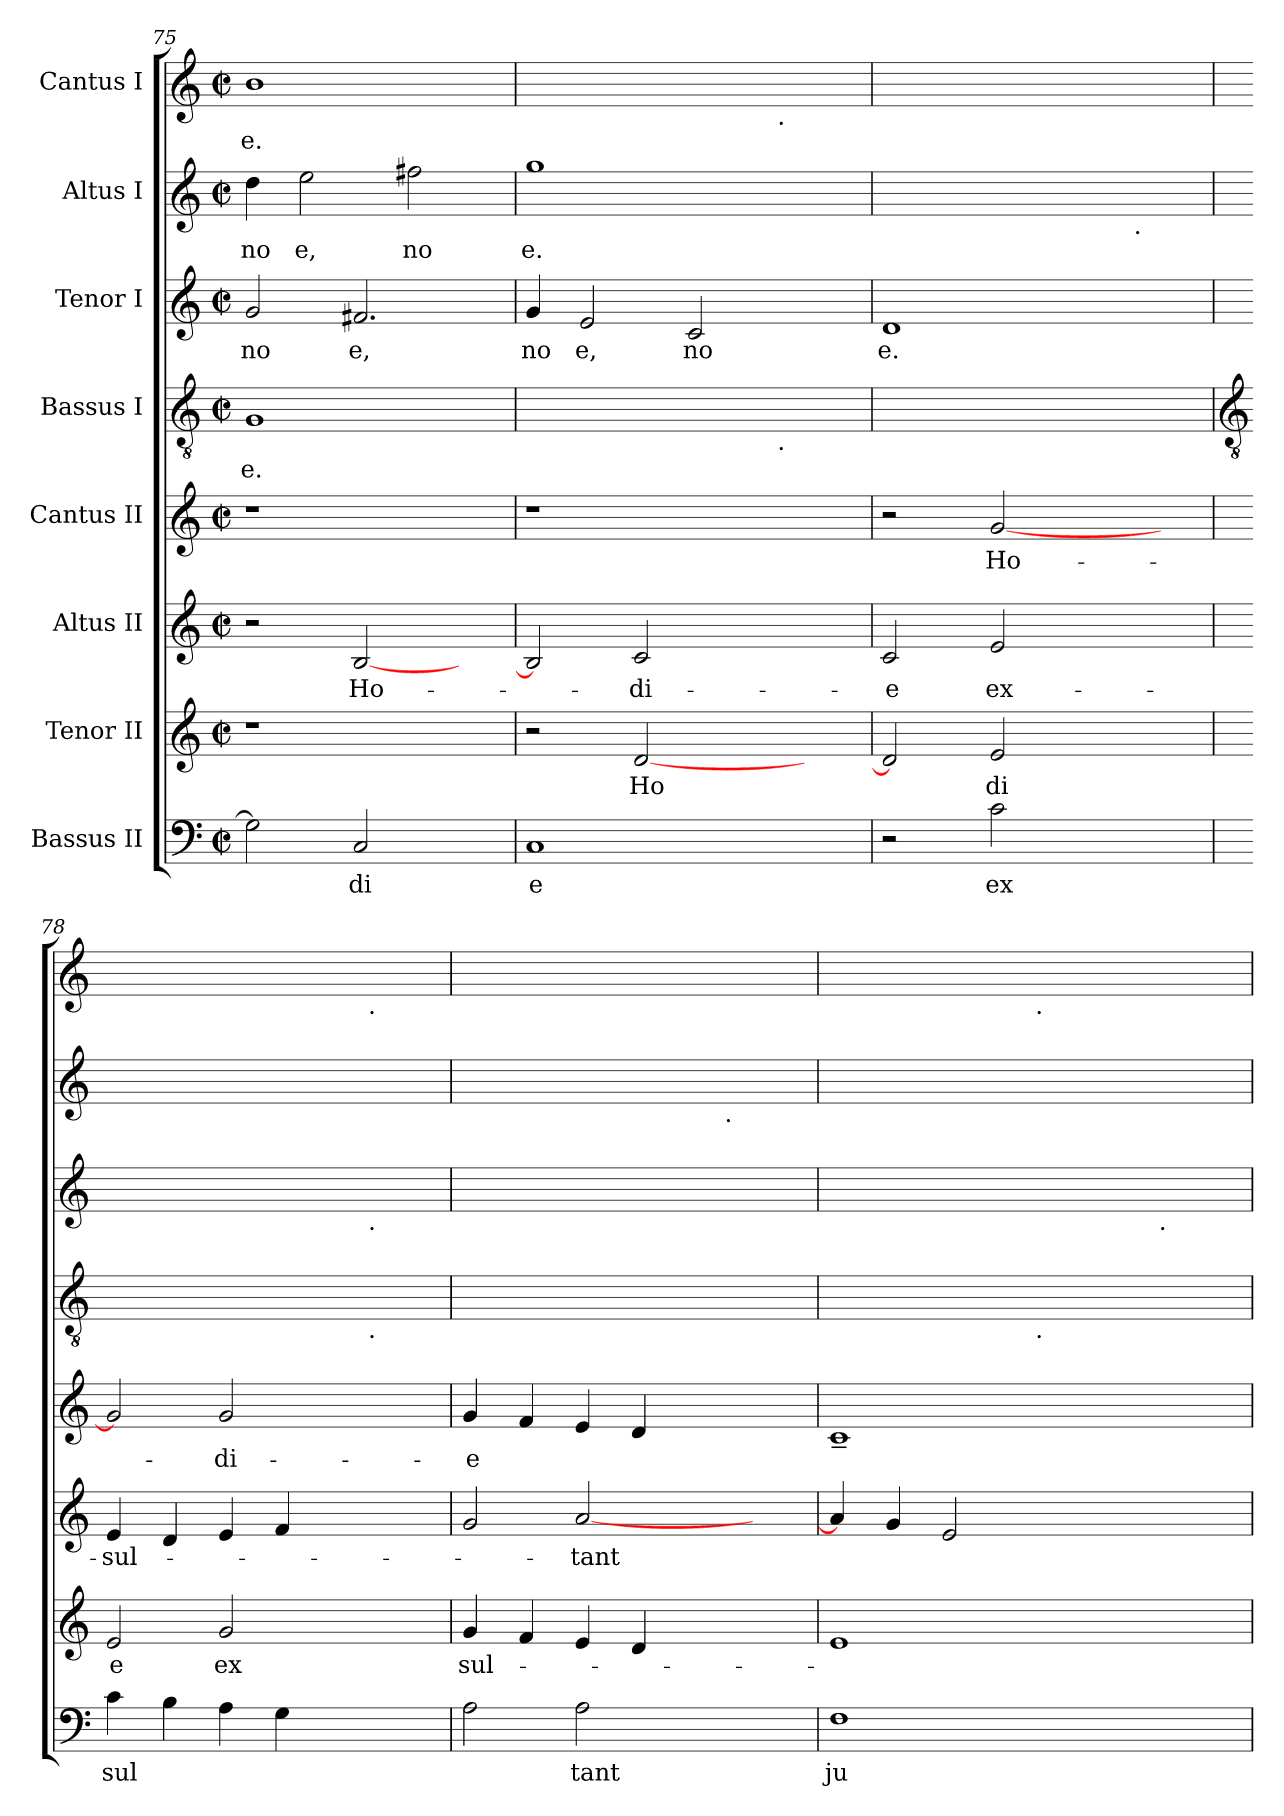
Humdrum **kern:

**kern	**text	**kern	**text	**kern	**text	**kern	**text	**kern	**text	**kern	**text	**kern	**text	**kern	**text
*part8	*part8	*part7	*part7	*part6	*part6	*part5	*part5	*part4	*part4	*part3	*part3	*part2	*part2	*part1	*part1
*staff8	*staff8	*staff7	*staff7	*staff6	*staff6	*staff5	*staff5	*staff4	*staff4	*staff3	*staff3	*staff2	*staff2	*staff1	*staff1
*I"Bassus II	*	*I"Tenor II	*	*I"Altus II	*	*I"Cantus II	*	*I"Bassus I	*	*I"Tenor I	*	*I"Altus I	*	*I"Cantus I	*
*clefF4	*	*clefG2	*	*clefG2	*	*clefG2	*	*clefGv2	*	*clefG2	*	*clefG2	*	*clefG2	*
*k[]	*	*k[]	*	*k[]	*	*k[]	*	*k[]	*	*k[]	*	*k[]	*	*k[]	*
*C:	*	*C:	*	*C:	*	*C:	*	*C:	*	*C:	*	*C:	*	*C:	*
*M2/2	*	*M2/2	*	*M2/2	*	*M2/2	*	*M2/2	*	*M2/2	*	*M2/2	*	*M2/2	*
*met(c|)	*	*met(c|)	*	*met(c|)	*	*met(c|)	*	*met(c|)	*	*met(c|)	*	*met(c|)	*	*met(c|)	*
=75	=75	=75	=75	=75	=75	=75	=75	=75	=75	=75	=75	=75	=75	=75	=75
!	!	!	!	!	!	!	!	!	!LO:LY:b	!	!LO:LY:b	!	!LO:LY:b	!	!LO:LY:b
2G\]	.	1r	.	2r	.	1r	.	1G	-e.	2g/	no	4dd\	no	1b	-e.
!	!	!	!	!	!	!	!	!	!	!	!	!	!LO:LY:b	!	!
.	.	.	.	.	.	.	.	.	.	.	.	2ee\	e,	.	.
!	!LO:LY:b	!	!	!	!LO:LY:b	!	!	!	!	!	!LO:LY:b	!	!	!	!
2C/	di	.	.	[2B/	Ho-	.	.	.	.	2.f#X/	e,	.	.	.	.
!	!	!	!	!	!	!	!	!	!	!	!	!	!LO:LY:b	!	!
.	.	.	.	.	.	.	.	.	.	.	.	2ff#X\	no	.	.
4ryy	.	4ryy	.	4ryy	.	4ryy	.	4ryy	.	.	.	.	.	4ryy	.
=76	=76	=76	=76	=76	=76	=76	=76	=76	=76	=76	=76	=76	=76	=76	=76
!	!LO:LY:b	!	!	!	!	!	!	!	!	!	!LO:LY:b	!	!LO:LY:b	!	!
1C	e	2r	.	2B/]	.	1r	.	4ryy	.	4g/	no	1gg	e.	4ryy	.
!	!	!	!	!	!	!	!	!	!	!	!LO:LY:b	!	!	!	!
.	.	.	.	.	.	.	.	4ryy	.	2e/	e,	.	.	4ryy	.
!	!	!	!LO:LY:b	!	!LO:LY:b	!	!	!	!	!	!	!	!	!	!
.	.	[2d/	Ho	2c/	-di-	.	.	4ryy	.	.	.	.	.	4ryy	.
!	!	!	!	!	!	!	!	!	!	!	!LO:LY:b	!	!	!	!
.	.	.	.	.	.	.	.	32ryy	.	2c/	no	.	.	32ryy	.
.	.	.	.	.	.	.	.	32ryy	.	.	.	.	.	32ryy	.
.	.	.	.	.	.	.	.	32ryy	.	.	.	.	.	32ryy	.
.	.	.	.	.	.	.	.	32ryy	.	.	.	.	.	32ryy	.
.	.	.	.	.	.	.	.	32ryy	.	.	.	.	.	32ryy	.
.	.	.	.	.	.	.	.	32ryy	.	.	.	.	.	32ryy	.
!	!	!	!	!	!	!	!	!	!	!	!	!	!	!LO:TX:b:t=.	!
!	!	!	!	!	!	!	!	!LO:TX:b:t=.	!	!	!	!	!	!	!
.	.	.	.	.	.	.	.	32ryy	.	.	.	.	.	32ryy	.
.	.	.	.	.	.	.	.	4ryy	.	.	.	.	.	4ryy	.
4ryy	.	4ryy	.	4ryy	.	4ryy	.	.	.	.	.	4ryy	.	.	.
.	.	.	.	.	.	.	.	32ryy	.	.	.	.	.	32ryy	.
!!LO:LB:g=z
=77	=77	=77	=77	=77	=77	=77	=77	=77	=77	=77	=77	=77	=77	=77	=77
!	!	!	!	!	!LO:LY:b	!	!	!	!	!	!LO:LY:b	!	!	!	!
2r	.	2d/]	.	2c/	-e	2r	.	4ryy	.	1d	e.	4ryy	.	4ryy	.
.	.	.	.	.	.	.	.	4ryy	.	.	.	4ryy	.	4ryy	.
!	!LO:LY:b	!	!LO:LY:b	!	!LO:LY:b	!	!LO:LY:b	!	!	!	!	!	!	!	!
2c\	ex	2e/	di	2e/	ex-	[2g/	Ho-	4ryy	.	.	.	4ryy	.	4ryy	.
.	.	.	.	.	.	.	.	32ryy	.	.	.	32ryy	.	32ryy	.
.	.	.	.	.	.	.	.	4..ryy	.	.	.	32ryy	.	4..ryy	.
.	.	.	.	.	.	.	.	.	.	.	.	32ryy	.	.	.
.	.	.	.	.	.	.	.	.	.	.	.	32ryy	.	.	.
.	.	.	.	.	.	.	.	.	.	.	.	32ryy	.	.	.
.	.	.	.	.	.	.	.	.	.	.	.	32ryy	.	.	.
!	!	!	!	!	!	!	!	!	!	!	!	!LO:TX:b:t=.	!	!	!
.	.	.	.	.	.	.	.	.	.	.	.	32ryy	.	.	.
.	.	.	.	.	.	.	.	.	.	.	.	4ryy	.	.	.
8..ryy	.	8..ryy	.	8..ryy	.	8..ryy	.	.	.	8..ryy	.	.	.	.	.
!!LO:LB:g=z
=78	=78	=78	=78	=78	=78	=78	=78	=78	=78	=78	=78	=78	=78	=78	=78
*	*	*	*	*	*	*	*	*clefGv2	*	*	*	*	*	*	*
!	!LO:LY:b	!	!LO:LY:b	!	!LO:LY:b	!	!	!	!	!	!	!	!	!	!
4c\	sul	2e/	e	4e/	-sul-	2g/]	.	4ryy	.	4ryy	.	4ryy	.	4ryy	.
4B\	.	.	.	4d/	.	.	.	4ryy	.	4ryy	.	4ryy	.	4ryy	.
!	!	!	!LO:LY:b	!	!	!	!LO:LY:b	!	!	!	!	!	!	!	!
4A\	.	2g/	ex	4e/	.	2g/	-di-	4ryy	.	4ryy	.	4ryy	.	4ryy	.
4G\	.	.	.	4f/	.	.	.	32ryy	.	32ryy	.	32ryy	.	32ryy	.
.	.	.	.	.	.	.	.	32ryy	.	32ryy	.	4..ryy	.	32ryy	.
.	.	.	.	.	.	.	.	32ryy	.	32ryy	.	.	.	32ryy	.
.	.	.	.	.	.	.	.	32ryy	.	32ryy	.	.	.	32ryy	.
.	.	.	.	.	.	.	.	32ryy	.	32ryy	.	.	.	32ryy	.
.	.	.	.	.	.	.	.	32ryy	.	32ryy	.	.	.	32ryy	.
!	!	!	!	!	!	!	!	!	!	!	!	!	!	!LO:TX:b:t=.	!
!	!	!	!	!	!	!	!	!	!	!LO:TX:b:t=.	!	!	!	!	!
!	!	!	!	!	!	!	!	!LO:TX:b:t=.	!	!	!	!	!	!	!
.	.	.	.	.	.	.	.	32ryy	.	32ryy	.	.	.	32ryy	.
.	.	.	.	.	.	.	.	4ryy	.	4ryy	.	.	.	4ryy	.
8..ryy	.	8..ryy	.	8..ryy	.	8..ryy	.	.	.	.	.	.	.	.	.
!!LO:LB:g=z
=79A	=79A	=79A	=79A	=79A	=79A	=79A	=79A	=79A	=79A	=79A	=79A	=79A	=79A	=79A	=79A
!	!	!	!LO:LY:b	!	!	!	!LO:LY:b	!	!	!	!	!	!	!	!
2A\	.	4g/	sul-	2g/	.	4g/	-e	4ryy	.	4ryy	.	4ryy	.	4ryy	.
.	.	4f/	.	.	.	4f/	.	4ryy	.	4ryy	.	4ryy	.	4ryy	.
!	!LO:LY:b	!	!	!	!LO:LY:b	!	!	!	!	!	!	!	!	!	!
2A\	tant	4e/	.	[2a/	-tant	4e/	.	4ryy	.	4ryy	.	4ryy	.	4ryy	.
.	.	4d/	.	.	.	4d/	.	32ryy	.	32ryy	.	32ryy	.	32ryy	.
.	.	.	.	.	.	.	.	4ryy	.	4..ryy	.	32ryy	.	4ryy	.
.	.	.	.	.	.	.	.	.	.	.	.	32ryy	.	.	.
.	.	.	.	.	.	.	.	.	.	.	.	32ryy	.	.	.
.	.	.	.	.	.	.	.	.	.	.	.	32ryy	.	.	.
.	.	.	.	.	.	.	.	.	.	.	.	32ryy	.	.	.
!	!	!	!	!	!	!	!	!	!	!	!	!LO:TX:b:t=.	!	!	!
.	.	.	.	.	.	.	.	.	.	.	.	32ryy	.	.	.
.	.	.	.	.	.	.	.	.	.	.	.	4ryy	.	.	.
8..ryy	.	8..ryy	.	8..ryy	.	8..ryy	.	.	.	.	.	.	.	.	.
.	.	.	.	.	.	.	.	8.ryy	.	.	.	.	.	8.ryy	.
!!LO:LB:g=z
=80A	=80A	=80A	=80A	=80A	=80A	=80A	=80A	=80A	=80A	=80A	=80A	=80A	=80A	=80A	=80A
!	!LO:LY:b	!	!	!	!	!	!	!	!	!	!	!	!	!	!
1F	ju	1e	.	4a/]	.	1c~	.	4ryy	.	4ryy	.	4ryy	.	4ryy	.
.	.	.	.	4g/	.	.	.	4ryy	.	4ryy	.	4ryy	.	4ryy	.
.	.	.	.	2e/	.	.	.	32ryy	.	4ryy	.	4ryy	.	32ryy	.
.	.	.	.	.	.	.	.	32ryy	.	.	.	.	.	32ryy	.
.	.	.	.	.	.	.	.	32ryy	.	.	.	.	.	32ryy	.
.	.	.	.	.	.	.	.	32ryy	.	.	.	.	.	32ryy	.
.	.	.	.	.	.	.	.	32ryy	.	.	.	.	.	32ryy	.
.	.	.	.	.	.	.	.	32ryy	.	.	.	.	.	32ryy	.
!	!	!	!	!	!	!	!	!	!	!	!	!	!	!LO:TX:b:t=.	!
!	!	!	!	!	!	!	!	!LO:TX:b:t=.	!	!	!	!	!	!	!
.	.	.	.	.	.	.	.	32ryy	.	.	.	.	.	32ryy	.
.	.	.	.	.	.	.	.	4ryy	.	.	.	.	.	4ryy	.
.	.	.	.	.	.	.	.	.	.	32ryy	.	32ryy	.	.	.
.	.	.	.	.	.	.	.	.	.	32ryy	.	4ryy	.	.	.
.	.	.	.	.	.	.	.	.	.	32ryy	.	.	.	.	.
.	.	.	.	.	.	.	.	.	.	32ryy	.	.	.	.	.
.	.	.	.	.	.	.	.	.	.	32ryy	.	.	.	.	.
.	.	.	.	.	.	.	.	.	.	32ryy	.	.	.	.	.
!	!	!	!	!	!	!	!	!	!	!LO:TX:b:t=.	!	!	!	!	!
.	.	.	.	.	.	.	.	.	.	32ryy	.	.	.	.	.
.	.	.	.	.	.	.	.	4ryy	.	4ryy	.	.	.	4ryy	.
8..ryy	.	8..ryy	.	8..ryy	.	8..ryy	.	.	.	.	.	.	.	.	.
.	.	.	.	.	.	.	.	.	.	.	.	8.ryy	.	.	.
=	=	=	=	=	=	=	=	=	=	=	=	=	=	=	=
*-	*-	*-	*-	*-	*-	*-	*-	*-	*-	*-	*-	*-	*-	*-	*-
